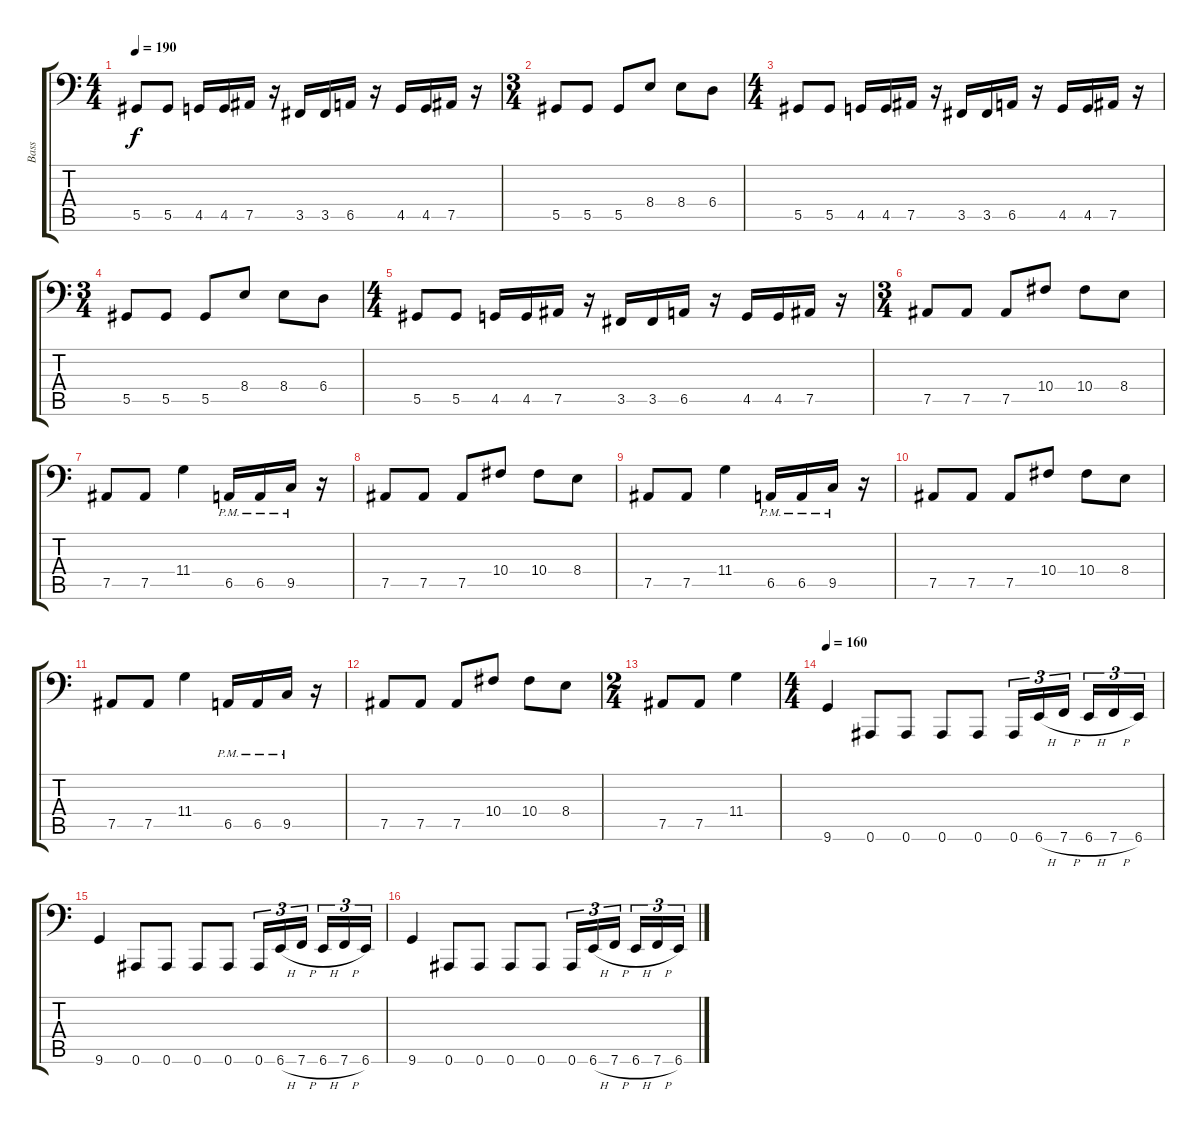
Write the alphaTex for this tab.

\track ("Bass" "Bass") {instrument electricbassfinger}
\staff {score tabs}
\tuning (Bb2 F2 Db2 Ab1 Eb1 Bb0) {hide}
\ts (4 4)
\tempo 190
\clef f4
\ks c
5.5.8{dy f} 5.5.8 4.5.16 4.5.16 7.5.16 r.16 3.5.16 3.5.16 6.5.16 r.16 4.5.16 4.5.16 7.5.16 r.16 |
\ts (3 4)
5.5.8 5.5.8 5.5.8 8.4.8 8.4.8 6.4.8 |
\ts (4 4)
5.5.8 5.5.8 4.5.16 4.5.16 7.5.16 r.16 3.5.16 3.5.16 6.5.16 r.16 4.5.16 4.5.16 7.5.16 r.16 |
\ts (3 4)
5.5.8 5.5.8 5.5.8 8.4.8 8.4.8 6.4.8 |
\ts (4 4)
5.5.8 5.5.8 4.5.16 4.5.16 7.5.16 r.16 3.5.16 3.5.16 6.5.16 r.16 4.5.16 4.5.16 7.5.16 r.16 |
\ts (3 4)
7.5.8 7.5.8 7.5.8 10.4.8 10.4.8 8.4.8 |
7.5.8 7.5.8 11.4.4 6.5{pm}.16 6.5{pm}.16 9.5{pm}.16 r.16 |
7.5.8 7.5.8 7.5.8 10.4.8 10.4.8 8.4.8 |
7.5.8 7.5.8 11.4.4 6.5{pm}.16 6.5{pm}.16 9.5{pm}.16 r.16 |
7.5.8 7.5.8 7.5.8 10.4.8 10.4.8 8.4.8 |
7.5.8 7.5.8 11.4.4 6.5{pm}.16 6.5{pm}.16 9.5{pm}.16 r.16 |
7.5.8 7.5.8 7.5.8 10.4.8 10.4.8 8.4.8 |
\ts (2 4)
7.5.8 7.5.8 11.4.4 |
\ts (4 4)
\tempo 160
9.6.4 0.6.8 0.6.8 0.6.8 0.6.8 0.6.16{tu (3 2)} 6.6{h}.16{tu (3 2)} 7.6{h}.16{tu (3 2)} 6.6{h}.16{tu (3 2)} 7.6{h}.16{tu (3 2)} 6.6.16{tu (3 2)} |
9.6.4 0.6.8 0.6.8 0.6.8 0.6.8 0.6.16{tu (3 2)} 6.6{h}.16{tu (3 2)} 7.6{h}.16{tu (3 2)} 6.6{h}.16{tu (3 2)} 7.6{h}.16{tu (3 2)} 6.6.16{tu (3 2)} |
9.6.4 0.6.8 0.6.8 0.6.8 0.6.8 0.6.16{tu (3 2)} 6.6{h}.16{tu (3 2)} 7.6{h}.16{tu (3 2)} 6.6{h}.16{tu (3 2)} 7.6{h}.16{tu (3 2)} 6.6.16{tu (3 2)}
